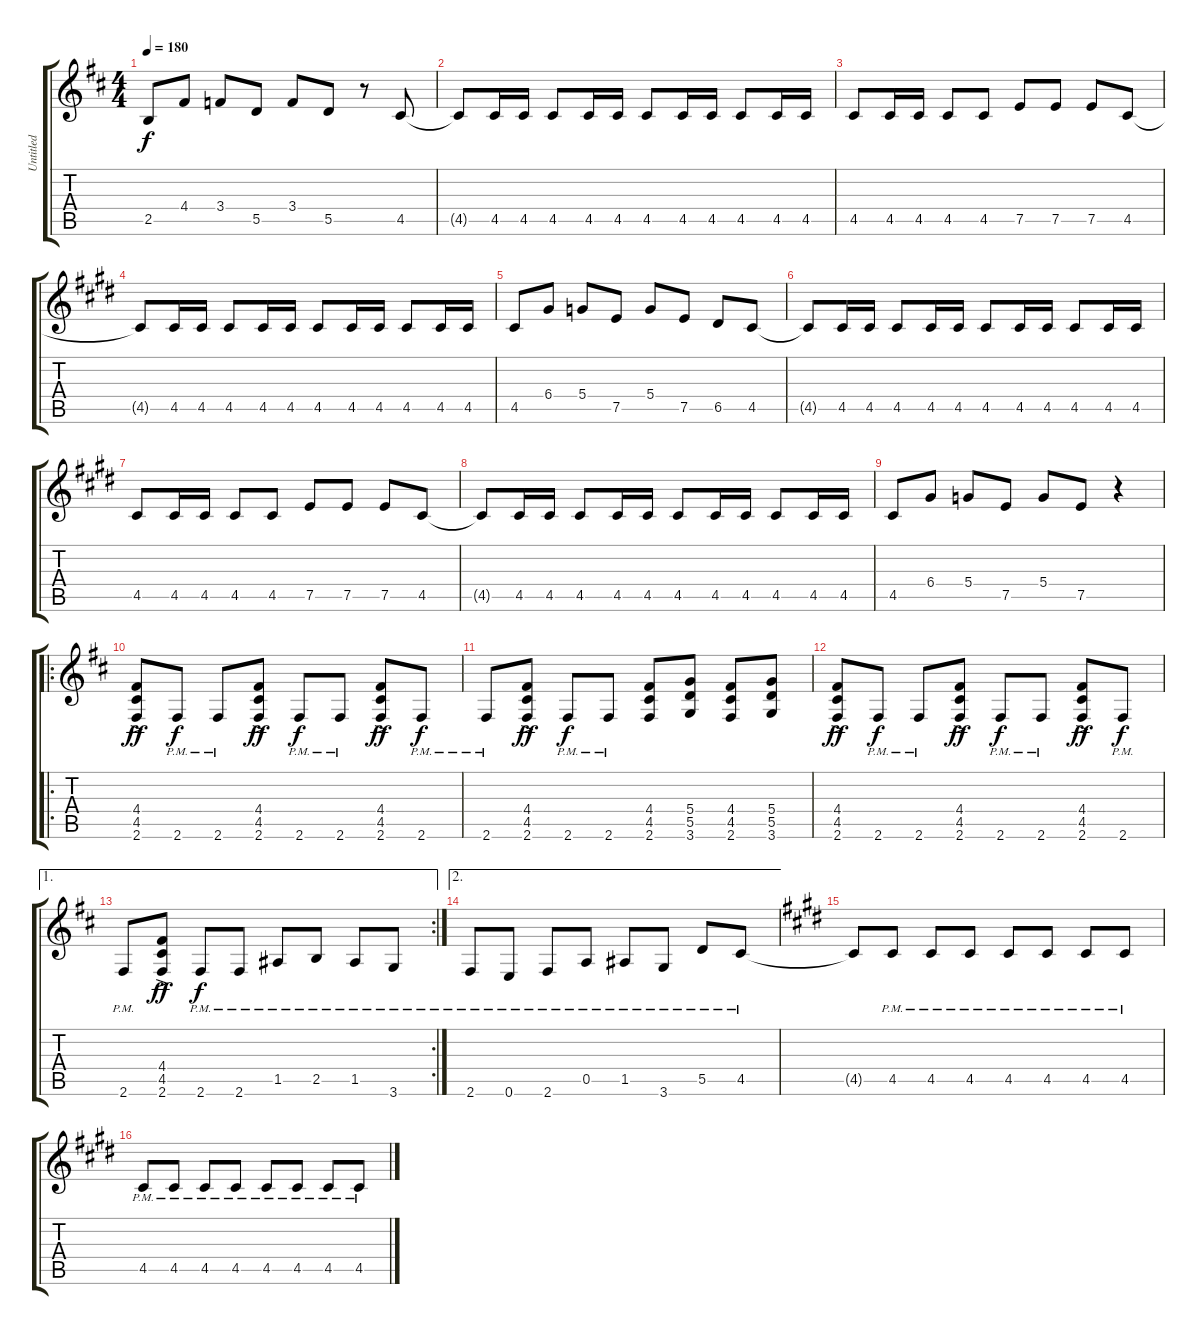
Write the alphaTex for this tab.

\track ("Untitled" "Untitled") {instrument distortionguitar}
\staff {score tabs}
\tuning (E4 B3 G3 D3 A2 E2) {hide}
\ts (4 4)
\tempo 180
\clef g2
\ks d
2.5.8{dy f} 4.4.8 3.4.8 5.5.8 3.4.8 5.5.8 r.8 4.5.8 |
4.5{t}.8 4.5.16 4.5.16 4.5.8 4.5.16 4.5.16 4.5.8 4.5.16 4.5.16 4.5.8 4.5.16 4.5.16 |
4.5.8 4.5.16 4.5.16 4.5.8 4.5.8 7.5.8 7.5.8 7.5.8 4.5.8 |
\ks e
4.5{t}.8 4.5.16 4.5.16 4.5.8 4.5.16 4.5.16 4.5.8 4.5.16 4.5.16 4.5.8 4.5.16 4.5.16 |
\ks c#minor
4.5.8 6.4.8 5.4.8 7.5.8 5.4.8 7.5.8 6.5.8 4.5.8 |
\ks e
4.5{t}.8 4.5.16 4.5.16 4.5.8 4.5.16 4.5.16 4.5.8 4.5.16 4.5.16 4.5.8 4.5.16 4.5.16 |
\ks c#minor
4.5.8 4.5.16 4.5.16 4.5.8 4.5.8 7.5.8 7.5.8 7.5.8 4.5.8 |
\ks e
4.5{t}.8 4.5.16 4.5.16 4.5.8 4.5.16 4.5.16 4.5.8 4.5.16 4.5.16 4.5.8 4.5.16 4.5.16 |
\ks c#minor
4.5.8 6.4.8 5.4.8 7.5.8 5.4.8 7.5.8 r.4 |
\ro
\ks d
(4.4{ac} 4.5{ac} 2.6{ac}).8{dy ff} 2.6{pm}.8{dy f} 2.6{pm}.8 (4.4{ac} 4.5{ac} 2.6{ac}).8{dy ff} 2.6{pm}.8{dy f} 2.6{pm}.8 (4.4{ac} 4.5{ac} 2.6{ac}).8{dy ff} 2.6{pm}.8{dy f} |
2.6{pm}.8 (4.4{ac} 4.5{ac} 2.6{ac}).8{dy ff} 2.6{pm}.8{dy f} 2.6{pm}.8 (4.4 4.5 2.6).8 (5.4 5.5 3.6).8 (4.4 4.5 2.6).8 (5.4 5.5 3.6).8 |
(4.4{ac} 4.5{ac} 2.6{ac}).8{dy ff} 2.6{pm}.8{dy f} 2.6{pm}.8 (4.4{ac} 4.5{ac} 2.6{ac}).8{dy ff} 2.6{pm}.8{dy f} 2.6{pm}.8 (4.4{ac} 4.5{ac} 2.6{ac}).8{dy ff} 2.6{pm}.8{dy f} |
\ae 1
\rc 2
2.6{pm}.8 (4.4{ac} 4.5{ac} 2.6{ac}).8{dy ff} 2.6{pm}.8{dy f} 2.6{pm}.8 1.5{pm}.8 2.5{pm}.8 1.5{pm}.8 3.6{pm}.8 |
\ae 2
2.6{pm}.8 0.6{pm}.8 2.6{pm}.8 0.5{pm}.8 1.5{pm}.8 3.6{pm}.8 5.5{pm}.8 4.5{pm}.8 |
\ks e
4.5{t}.8 4.5{pm}.8 4.5{pm}.8 4.5{pm}.8 4.5{pm}.8 4.5{pm}.8 4.5{pm}.8 4.5{pm}.8 |
\ks c#minor
4.5{pm}.8 4.5{pm}.8 4.5{pm}.8 4.5{pm}.8 4.5{pm}.8 4.5{pm}.8 4.5{pm}.8 4.5{pm}.8
